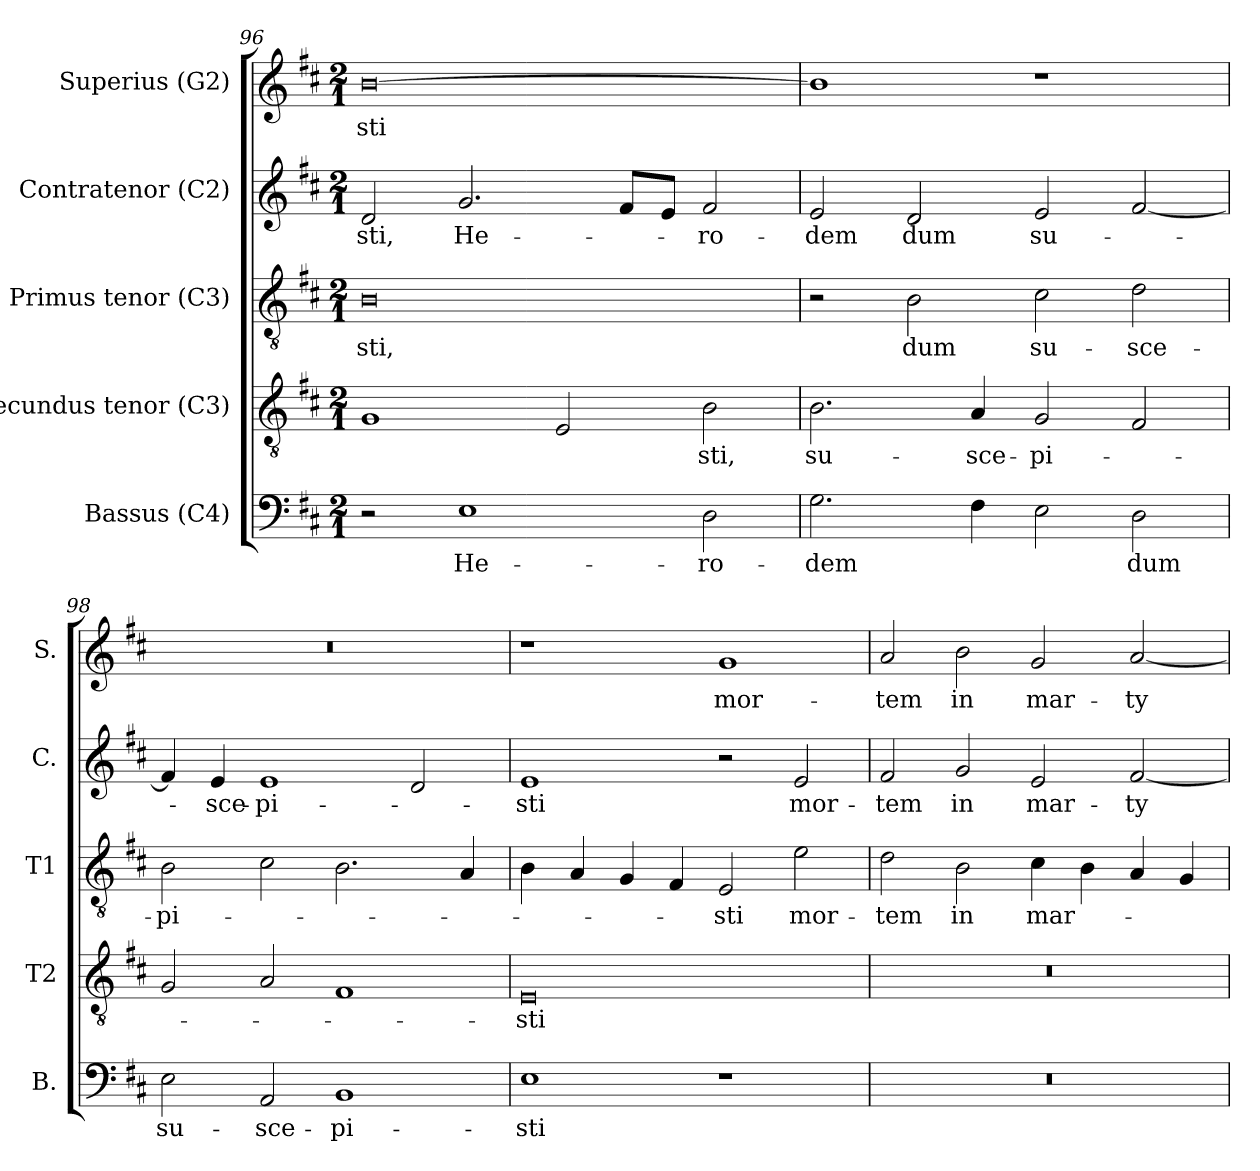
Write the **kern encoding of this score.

**kern	**text	**kern	**text	**kern	**text	**kern	**text	**kern	**text
*part5	*part5	*part4	*part4	*part3	*part3	*part2	*part2	*part1	*part1
*staff5	*staff5	*staff4	*staff4	*staff3	*staff3	*staff2	*staff2	*staff1	*staff1
*I"Bassus (C4)	*	*I"Secundus tenor (C3)	*	*I"Primus tenor (C3)	*	*I"Contratenor (C2)	*	*I"Superius (G2)	*
*I'B.	*	*I'T2	*	*I'T1	*	*I'C.	*	*I'S.	*
*clefF4	*	*clefGv2	*	*clefGv2	*	*clefG2	*	*clefG2	*
*	*	*ITrd7c12	*	*ITrd7c12	*	*	*	*	*
*k[f#c#]	*	*k[f#c#]	*	*k[f#c#]	*	*k[f#c#]	*	*k[f#c#]	*
*D:	*	*D:	*	*D:	*	*D:	*	*D:	*
*M2/1	*	*M2/1	*	*M2/1	*	*M2/1	*	*M2/1	*
=96	=96	=96	=96	=96	=96	=96	=96	=96	=96
!	!	!	!	!	!LO:LY:b:color=#000000	!	!	!	!
!	!	!	!	!	!	!	!LO:LY:b:color=#000000	!	!
!	!	!	!	!	!	!	!	!	!LO:LY:b:color=#000000
2r	.	1GGi	.	0BBi	-sti,	2di/	-sti,	[0bi	-sti
!	!LO:LY:b:color=#000000	!	!	!	!	!	!	!	!
!	!	!	!	!	!	!	!LO:LY:b:color=#000000	!	!
1Ei	He-	.	.	.	.	2.gi/	He-	.	.
.	.	2EEi/	.	.	.	.	.	.	.
.	.	.	.	.	.	8f#i/L	.	.	.
.	.	.	.	.	.	8ei/J	.	.	.
!	!LO:LY:b:color=#000000	!	!	!	!	!	!	!	!
!	!	!	!LO:LY:b:color=#000000	!	!	!	!	!	!
!	!	!	!	!	!	!	!LO:LY:b:color=#000000	!	!
2Di\	-ro-	2BBi\	-sti,	.	.	2f#i/	-ro-	.	.
!!LO:PB:g=z
=97	=97	=97	=97	=97	=97	=97	=97	=97	=97
!	!LO:LY:b:color=#000000	!	!	!	!	!	!	!	!
!	!	!	!LO:LY:b:color=#000000	!	!	!	!	!	!
!	!	!	!	!	!	!	!LO:LY:b:color=#000000	!	!
2.Gi\	-dem	2.BBi\	su-	2r	.	2ei/	-dem	1bi]	.
!	!	!	!	!	!LO:LY:b:color=#000000	!	!	!	!
!	!	!	!	!	!	!	!LO:LY:b:color=#000000	!	!
.	.	.	.	2BBi\	dum	2di/	dum	.	.
!	!	!	!LO:LY:b:color=#000000	!	!	!	!	!	!
4F#i\	.	4AAi/	-sce-	.	.	.	.	.	.
!	!	!	!LO:LY:b:color=#000000	!	!	!	!	!	!
!	!	!	!	!	!LO:LY:b:color=#000000	!	!	!	!
!	!	!	!	!	!	!	!LO:LY:b:color=#000000	!	!
2Ei\	.	2GGi/	-pi-	2C#i\	su-	2ei/	su-	1r	.
!	!LO:LY:b:color=#000000	!	!	!	!	!	!	!	!
!	!	!	!	!	!LO:LY:b:color=#000000	!	!	!	!
2Di\	dum	2FF#i/	.	2Di\	-sce-	[2f#i/	.	.	.
=98	=98	=98	=98	=98	=98	=98	=98	=98	=98
!	!LO:LY:b:color=#000000	!	!	!	!	!	!	!	!
!	!	!	!	!	!LO:LY:b:color=#000000	!	!	!LO:N:vis=1	!
2Ei\	su-	2GGi/	.	2BBi\	-pi-	4f#i/]	.	0r	.
!	!	!	!	!	!	!	!LO:LY:b:color=#000000	!	!
.	.	.	.	.	.	4ei/	-sce-	.	.
!	!LO:LY:b:color=#000000	!	!	!	!	!	!	!	!
!	!	!	!	!	!	!	!LO:LY:b:color=#000000	!	!
2AAi/	-sce-	2AAi/	.	2C#i\	.	1ei	-pi-	.	.
!	!LO:LY:b:color=#000000	!	!	!	!	!	!	!	!
1BBi	-pi-	1FF#i	.	2.BBi\	.	.	.	.	.
.	.	.	.	.	.	2di/	.	.	.
.	.	.	.	4AAi/	.	.	.	.	.
=99	=99	=99	=99	=99	=99	=99	=99	=99	=99
!	!LO:LY:b:color=#000000	!	!	!	!	!	!	!	!
!	!	!	!LO:LY:b:color=#000000	!	!	!	!	!	!
!	!	!	!	!	!	!	!LO:LY:b:color=#000000	!	!
1Ei	-sti	0EEi	-sti	4BBi\	.	1ei	-sti	1r	.
.	.	.	.	4AAi/	.	.	.	.	.
.	.	.	.	4GGi/	.	.	.	.	.
.	.	.	.	4FF#i/	.	.	.	.	.
!	!	!	!	!	!LO:LY:b:color=#000000	!	!	!	!
!	!	!	!	!	!	!	!	!	!LO:LY:b:color=#000000
1r	.	.	.	2EEi/	-sti	2r	.	1gi	mor-
!	!	!	!	!	!LO:LY:b:color=#000000	!	!	!	!
!	!	!	!	!	!	!	!LO:LY:b:color=#000000	!	!
.	.	.	.	2Ei\	mor-	2ei/	mor-	.	.
=100	=100	=100	=100	=100	=100	=100	=100	=100	=100
!LO:N:vis=1	!	!LO:N:vis=1	!	!	!	!	!	!	!
!	!	!	!	!	!LO:LY:b:color=#000000	!	!	!	!
!	!	!	!	!	!	!	!LO:LY:b:color=#000000	!	!
!	!	!	!	!	!	!	!	!	!LO:LY:b:color=#000000
0r	.	0r	.	2Di\	-tem	2f#i/	-tem	2ai/	-tem
!	!	!	!	!	!LO:LY:b:color=#000000	!	!	!	!
!	!	!	!	!	!	!	!LO:LY:b:color=#000000	!	!
!	!	!	!	!	!	!	!	!	!LO:LY:b:color=#000000
.	.	.	.	2BBi\	in	2gi/	in	2bi\	in
!	!	!	!	!	!LO:LY:b:color=#000000	!	!	!	!
!	!	!	!	!	!	!	!LO:LY:b:color=#000000	!	!
!	!	!	!	!	!	!	!	!	!LO:LY:b:color=#000000
.	.	.	.	4C#i\	mar-	2ei/	mar-	2gi/	mar-
.	.	.	.	4BBi\	.	.	.	.	.
!	!	!	!	!	!	!	!LO:LY:b:color=#000000	!	!
!	!	!	!	!	!	!	!	!	!LO:LY:b:color=#000000
.	.	.	.	4AAi/	.	[2f#i/	-ty-	[2ai/	-ty-
.	.	.	.	4GGi/	.	.	.	.	.
=	=	=	=	=	=	=	=	=	=
*-	*-	*-	*-	*-	*-	*-	*-	*-	*-
